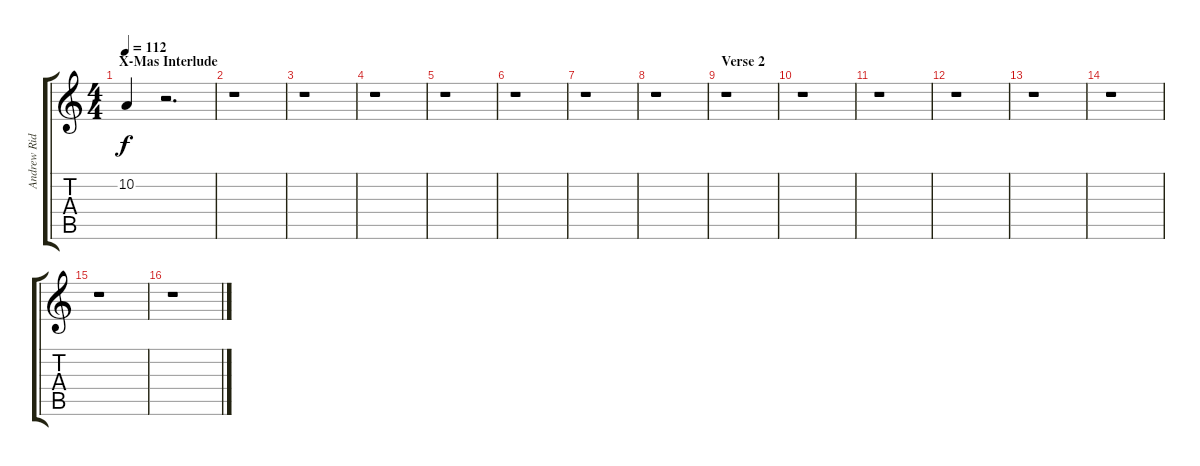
\track ("Andrew Ridgeley " "Andrew Rid") {instrument synthvoice}
\staff {score tabs}
\tuning (E4 B3 G3 D3 A2 E2) {hide}
\ts (4 4)
\section ("" "X-Mas Interlude")
\tempo 112
\clef g2
\ks c
10.2.4{dy f} r.2{d} |
r.1 |
r.1 |
r.1 |
r.1 |
r.1 |
r.1 |
r.1 |
\section ("" "Verse 2")
r.1 |
r.1 |
r.1 |
r.1 |
r.1 |
r.1 |
r.1 |
r.1
